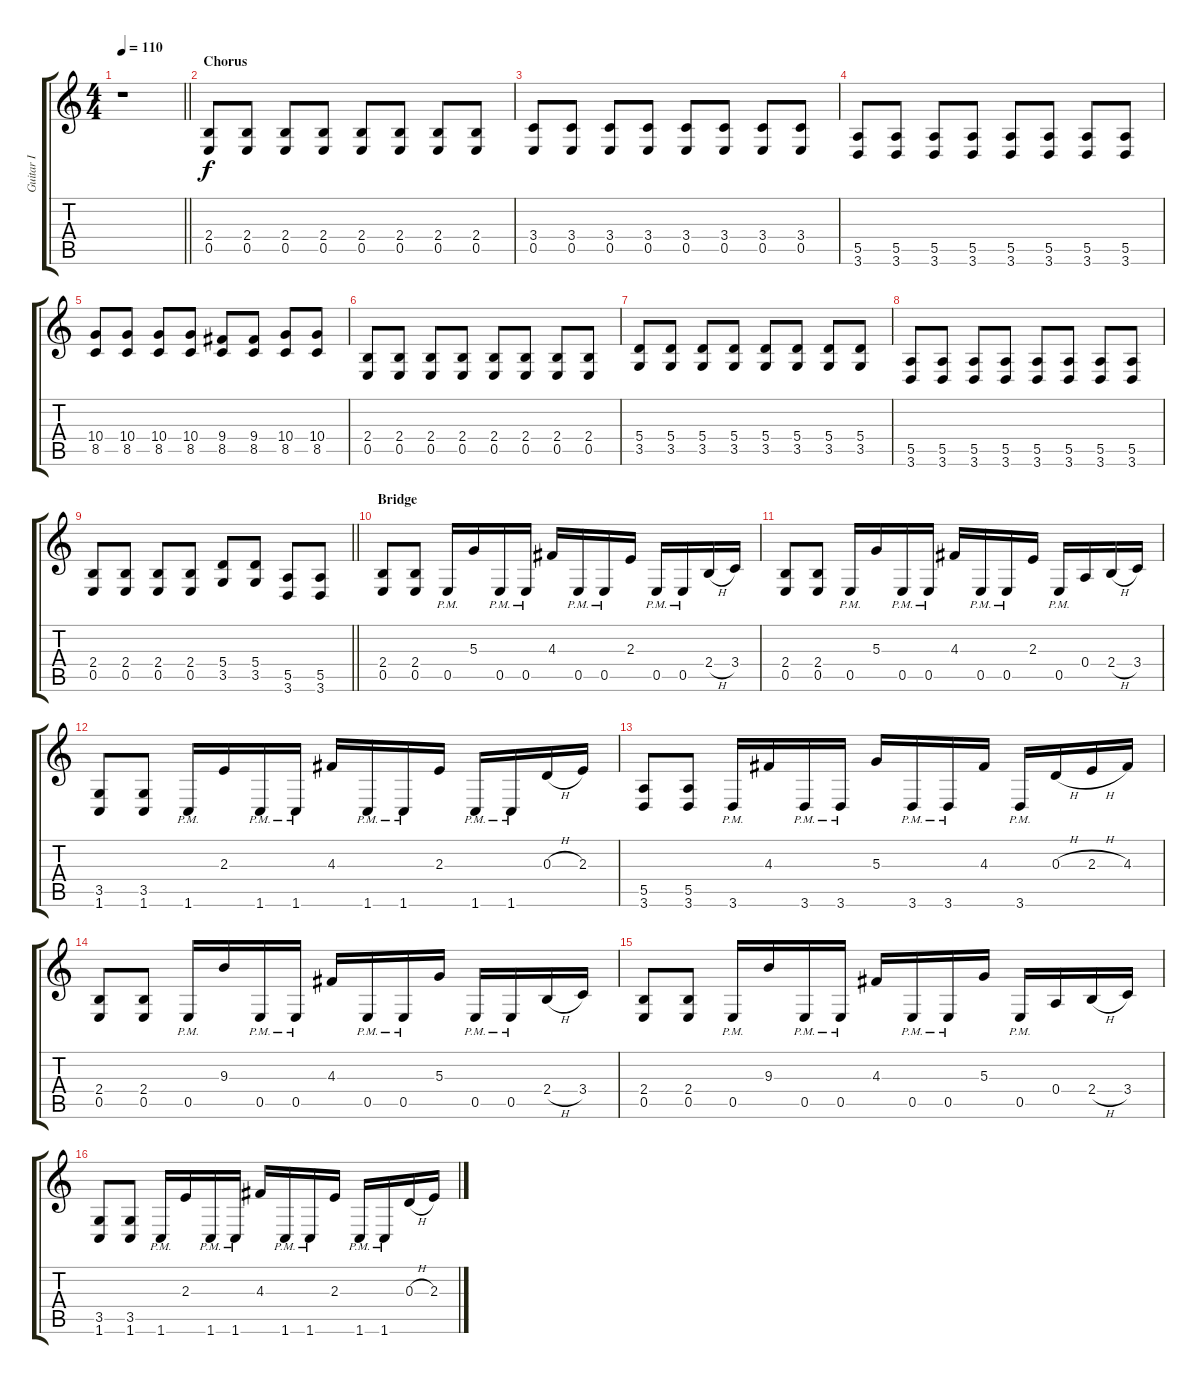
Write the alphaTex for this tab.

\track ("Guitar I" "Guitar I") {instrument overdrivenguitar}
\staff {score tabs}
\tuning (B3 Gb3 D3 A2 E2 B1) {hide}
\ts (4 4)
\tempo 110
\clef g2
\barLineRight lightlight
\ks c
r.1{dy f} |
\section ("" "Chorus")
(2.4 0.5).8 (2.4 0.5).8 (2.4 0.5).8 (2.4 0.5).8 (2.4 0.5).8 (2.4 0.5).8 (2.4 0.5).8 (2.4 0.5).8 |
(3.4 0.5).8 (3.4 0.5).8 (3.4 0.5).8 (3.4 0.5).8 (3.4 0.5).8 (3.4 0.5).8 (3.4 0.5).8 (3.4 0.5).8 |
(5.5 3.6).8 (5.5 3.6).8 (5.5 3.6).8 (5.5 3.6).8 (5.5 3.6).8 (5.5 3.6).8 (5.5 3.6).8 (5.5 3.6).8 |
(10.4 8.5).8 (10.4 8.5).8 (10.4 8.5).8 (10.4 8.5).8 (9.4 8.5).8 (9.4 8.5).8 (10.4 8.5).8 (10.4 8.5).8 |
(2.4 0.5).8 (2.4 0.5).8 (2.4 0.5).8 (2.4 0.5).8 (2.4 0.5).8 (2.4 0.5).8 (2.4 0.5).8 (2.4 0.5).8 |
(5.4 3.5).8 (5.4 3.5).8 (5.4 3.5).8 (5.4 3.5).8 (5.4 3.5).8 (5.4 3.5).8 (5.4 3.5).8 (5.4 3.5).8 |
(5.5 3.6).8 (5.5 3.6).8 (5.5 3.6).8 (5.5 3.6).8 (5.5 3.6).8 (5.5 3.6).8 (5.5 3.6).8 (5.5 3.6).8 |
\barLineRight lightlight
(2.4 0.5).8 (2.4 0.5).8 (2.4 0.5).8 (2.4 0.5).8 (5.4 3.5).8 (5.4 3.5).8 (5.5 3.6).8 (5.5 3.6).8 |
\section ("" "Bridge")
(2.4 0.5).8{balance 5} (2.4 0.5).8 0.5{pm}.16 5.3.16 0.5{pm}.16 0.5{pm}.16 4.3.16 0.5{pm}.16 0.5{pm}.16 2.3.16 0.5{pm}.16 0.5{pm}.16 2.4{h}.16 3.4.16 |
(2.4 0.5).8 (2.4 0.5).8 0.5{pm}.16 5.3.16 0.5{pm}.16 0.5{pm}.16 4.3.16 0.5{pm}.16 0.5{pm}.16 2.3.16 0.5{pm}.16 0.4.16 2.4{h}.16 3.4.16 |
(3.5 1.6).8 (3.5 1.6).8 1.6{pm}.16 2.3.16 1.6{pm}.16 1.6{pm}.16 4.3.16 1.6{pm}.16 1.6{pm}.16 2.3.16 1.6{pm}.16 1.6{pm}.16 0.3{h}.16 2.3.16 |
(5.5 3.6).8 (5.5 3.6).8 3.6{pm}.16 4.3.16 3.6{pm}.16 3.6{pm}.16 5.3.16 3.6{pm}.16 3.6{pm}.16 4.3.16 3.6{pm}.16 0.3{h}.16 2.3{h}.16 4.3.16 |
(2.4 0.5).8 (2.4 0.5).8 0.5{pm}.16 9.3.16 0.5{pm}.16 0.5{pm}.16 4.3.16 0.5{pm}.16 0.5{pm}.16 5.3.16 0.5{pm}.16 0.5{pm}.16 2.4{h}.16 3.4.16 |
(2.4 0.5).8 (2.4 0.5).8 0.5{pm}.16 9.3.16 0.5{pm}.16 0.5{pm}.16 4.3.16 0.5{pm}.16 0.5{pm}.16 5.3.16 0.5{pm}.16 0.4.16 2.4{h}.16 3.4.16 |
(3.5 1.6).8 (3.5 1.6).8 1.6{pm}.16 2.3.16 1.6{pm}.16 1.6{pm}.16 4.3.16 1.6{pm}.16 1.6{pm}.16 2.3.16 1.6{pm}.16 1.6{pm}.16 0.3{h}.16 2.3.16
